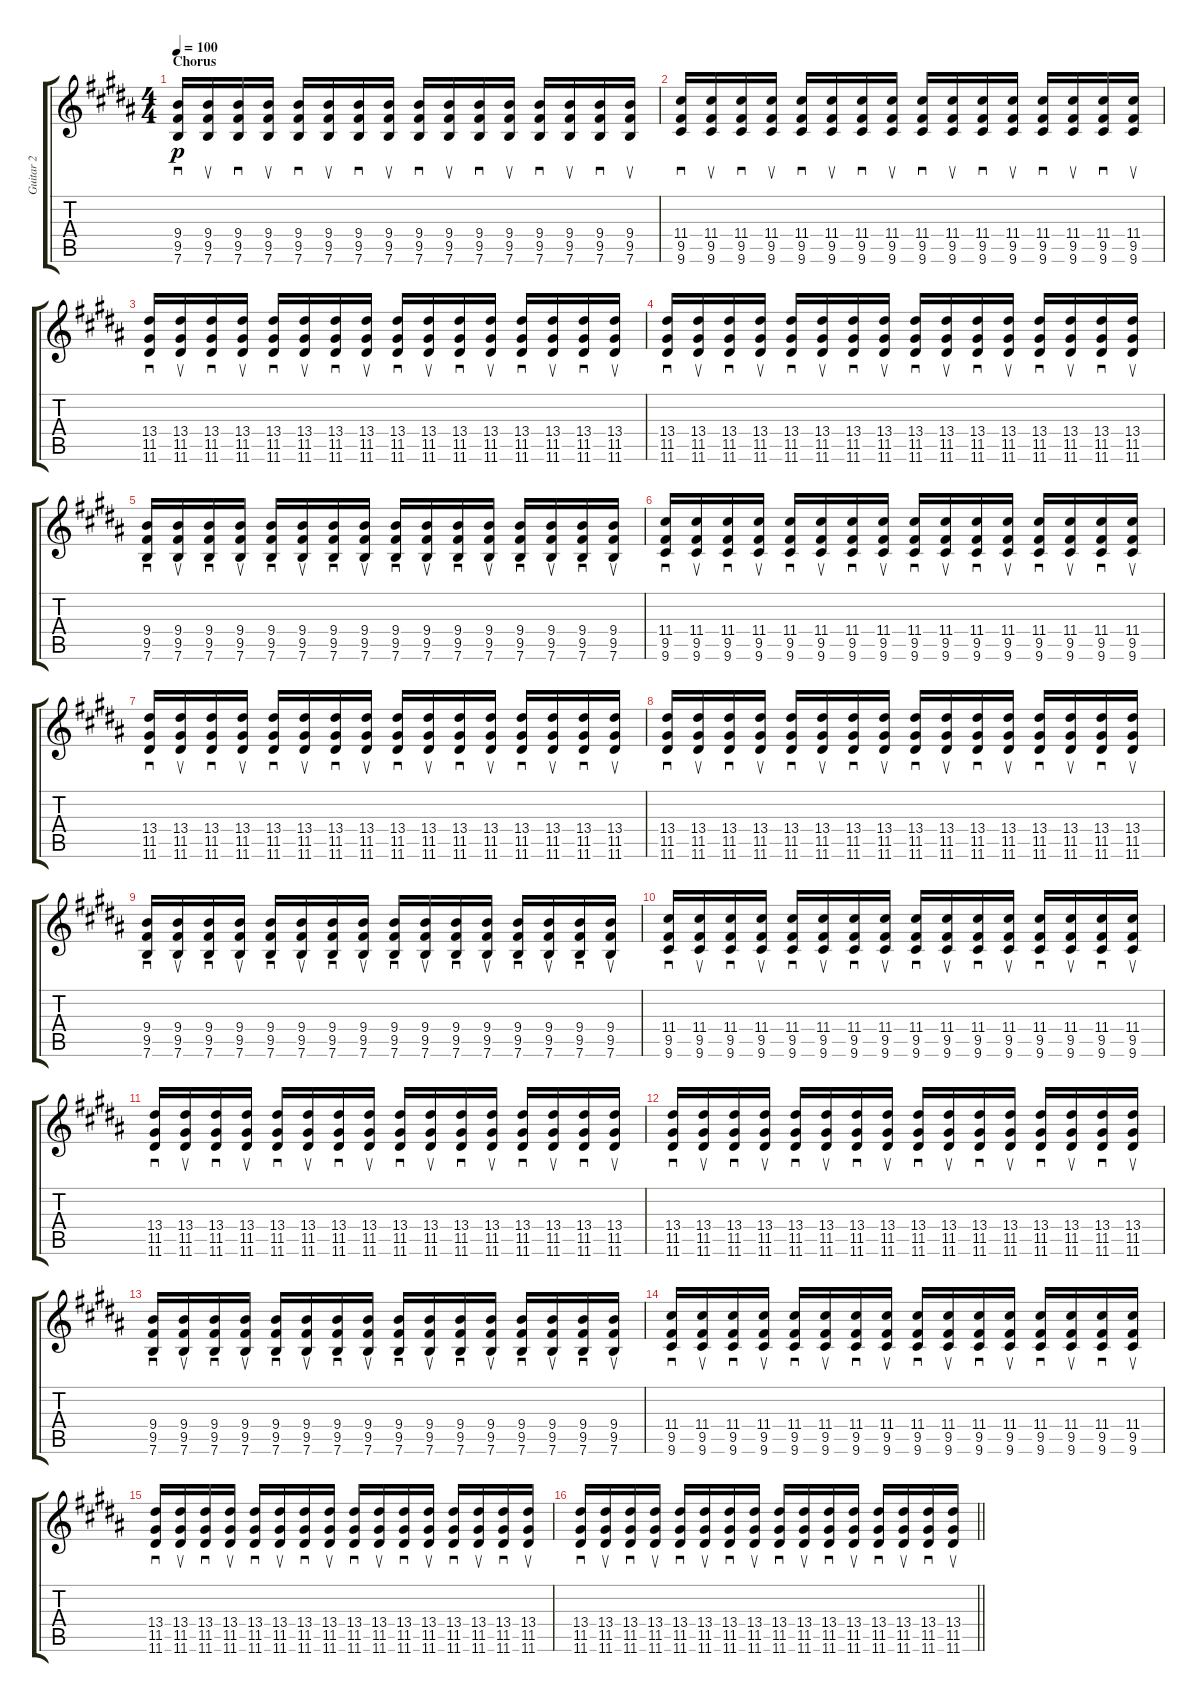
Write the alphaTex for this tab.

\track ("Guitar 2" "Guitar 2") {instrument distortionguitar}
\staff {score tabs}
\tuning (E4 B3 G3 D3 A2 E2) {hide}
\ts (4 4)
\section ("" "Chorus")
\tempo 100
\clef g2
\ks b
(9.4 9.5 7.6).16{sd dy p} (9.4 9.5 7.6).16{su} (9.4 9.5 7.6).16{sd} (9.4 9.5 7.6).16{su} (9.4 9.5 7.6).16{sd} (9.4 9.5 7.6).16{su} (9.4 9.5 7.6).16{sd} (9.4 9.5 7.6).16{su} (9.4 9.5 7.6).16{sd} (9.4 9.5 7.6).16{su} (9.4 9.5 7.6).16{sd} (9.4 9.5 7.6).16{su} (9.4 9.5 7.6).16{sd} (9.4 9.5 7.6).16{su} (9.4 9.5 7.6).16{sd} (9.4 9.5 7.6).16{su} |
(11.4 9.5 9.6).16{sd} (11.4 9.5 9.6).16{su} (11.4 9.5 9.6).16{sd} (11.4 9.5 9.6).16{su} (11.4 9.5 9.6).16{sd} (11.4 9.5 9.6).16{su} (11.4 9.5 9.6).16{sd} (11.4 9.5 9.6).16{su} (11.4 9.5 9.6).16{sd} (11.4 9.5 9.6).16{su} (11.4 9.5 9.6).16{sd} (11.4 9.5 9.6).16{su} (11.4 9.5 9.6).16{sd} (11.4 9.5 9.6).16{su} (11.4 9.5 9.6).16{sd} (11.4 9.5 9.6).16{su} |
(13.4 11.5 11.6).16{sd} (13.4 11.5 11.6).16{su} (13.4 11.5 11.6).16{sd} (13.4 11.5 11.6).16{su} (13.4 11.5 11.6).16{sd} (13.4 11.5 11.6).16{su} (13.4 11.5 11.6).16{sd} (13.4 11.5 11.6).16{su} (13.4 11.5 11.6).16{sd} (13.4 11.5 11.6).16{su} (13.4 11.5 11.6).16{sd} (13.4 11.5 11.6).16{su} (13.4 11.5 11.6).16{sd} (13.4 11.5 11.6).16{su} (13.4 11.5 11.6).16{sd} (13.4 11.5 11.6).16{su} |
(13.4 11.5 11.6).16{sd} (13.4 11.5 11.6).16{su} (13.4 11.5 11.6).16{sd} (13.4 11.5 11.6).16{su} (13.4 11.5 11.6).16{sd} (13.4 11.5 11.6).16{su} (13.4 11.5 11.6).16{sd} (13.4 11.5 11.6).16{su} (13.4 11.5 11.6).16{sd} (13.4 11.5 11.6).16{su} (13.4 11.5 11.6).16{sd} (13.4 11.5 11.6).16{su} (13.4 11.5 11.6).16{sd} (13.4 11.5 11.6).16{su} (13.4 11.5 11.6).16{sd} (13.4 11.5 11.6).16{su} |
(9.4 9.5 7.6).16{sd} (9.4 9.5 7.6).16{su} (9.4 9.5 7.6).16{sd} (9.4 9.5 7.6).16{su} (9.4 9.5 7.6).16{sd} (9.4 9.5 7.6).16{su} (9.4 9.5 7.6).16{sd} (9.4 9.5 7.6).16{su} (9.4 9.5 7.6).16{sd} (9.4 9.5 7.6).16{su} (9.4 9.5 7.6).16{sd} (9.4 9.5 7.6).16{su} (9.4 9.5 7.6).16{sd} (9.4 9.5 7.6).16{su} (9.4 9.5 7.6).16{sd} (9.4 9.5 7.6).16{su} |
(11.4 9.5 9.6).16{sd} (11.4 9.5 9.6).16{su} (11.4 9.5 9.6).16{sd} (11.4 9.5 9.6).16{su} (11.4 9.5 9.6).16{sd} (11.4 9.5 9.6).16{su} (11.4 9.5 9.6).16{sd} (11.4 9.5 9.6).16{su} (11.4 9.5 9.6).16{sd} (11.4 9.5 9.6).16{su} (11.4 9.5 9.6).16{sd} (11.4 9.5 9.6).16{su} (11.4 9.5 9.6).16{sd} (11.4 9.5 9.6).16{su} (11.4 9.5 9.6).16{sd} (11.4 9.5 9.6).16{su} |
(13.4 11.5 11.6).16{sd} (13.4 11.5 11.6).16{su} (13.4 11.5 11.6).16{sd} (13.4 11.5 11.6).16{su} (13.4 11.5 11.6).16{sd} (13.4 11.5 11.6).16{su} (13.4 11.5 11.6).16{sd} (13.4 11.5 11.6).16{su} (13.4 11.5 11.6).16{sd} (13.4 11.5 11.6).16{su} (13.4 11.5 11.6).16{sd} (13.4 11.5 11.6).16{su} (13.4 11.5 11.6).16{sd} (13.4 11.5 11.6).16{su} (13.4 11.5 11.6).16{sd} (13.4 11.5 11.6).16{su} |
(13.4 11.5 11.6).16{sd} (13.4 11.5 11.6).16{su} (13.4 11.5 11.6).16{sd} (13.4 11.5 11.6).16{su} (13.4 11.5 11.6).16{sd} (13.4 11.5 11.6).16{su} (13.4 11.5 11.6).16{sd} (13.4 11.5 11.6).16{su} (13.4 11.5 11.6).16{sd} (13.4 11.5 11.6).16{su} (13.4 11.5 11.6).16{sd} (13.4 11.5 11.6).16{su} (13.4 11.5 11.6).16{sd} (13.4 11.5 11.6).16{su} (13.4 11.5 11.6).16{sd} (13.4 11.5 11.6).16{su} |
(9.4 9.5 7.6).16{sd} (9.4 9.5 7.6).16{su} (9.4 9.5 7.6).16{sd} (9.4 9.5 7.6).16{su} (9.4 9.5 7.6).16{sd} (9.4 9.5 7.6).16{su} (9.4 9.5 7.6).16{sd} (9.4 9.5 7.6).16{su} (9.4 9.5 7.6).16{sd} (9.4 9.5 7.6).16{su} (9.4 9.5 7.6).16{sd} (9.4 9.5 7.6).16{su} (9.4 9.5 7.6).16{sd} (9.4 9.5 7.6).16{su} (9.4 9.5 7.6).16{sd} (9.4 9.5 7.6).16{su} |
(11.4 9.5 9.6).16{sd} (11.4 9.5 9.6).16{su} (11.4 9.5 9.6).16{sd} (11.4 9.5 9.6).16{su} (11.4 9.5 9.6).16{sd} (11.4 9.5 9.6).16{su} (11.4 9.5 9.6).16{sd} (11.4 9.5 9.6).16{su} (11.4 9.5 9.6).16{sd} (11.4 9.5 9.6).16{su} (11.4 9.5 9.6).16{sd} (11.4 9.5 9.6).16{su} (11.4 9.5 9.6).16{sd} (11.4 9.5 9.6).16{su} (11.4 9.5 9.6).16{sd} (11.4 9.5 9.6).16{su} |
(13.4 11.5 11.6).16{sd} (13.4 11.5 11.6).16{su} (13.4 11.5 11.6).16{sd} (13.4 11.5 11.6).16{su} (13.4 11.5 11.6).16{sd} (13.4 11.5 11.6).16{su} (13.4 11.5 11.6).16{sd} (13.4 11.5 11.6).16{su} (13.4 11.5 11.6).16{sd} (13.4 11.5 11.6).16{su} (13.4 11.5 11.6).16{sd} (13.4 11.5 11.6).16{su} (13.4 11.5 11.6).16{sd} (13.4 11.5 11.6).16{su} (13.4 11.5 11.6).16{sd} (13.4 11.5 11.6).16{su} |
(13.4 11.5 11.6).16{sd} (13.4 11.5 11.6).16{su} (13.4 11.5 11.6).16{sd} (13.4 11.5 11.6).16{su} (13.4 11.5 11.6).16{sd} (13.4 11.5 11.6).16{su} (13.4 11.5 11.6).16{sd} (13.4 11.5 11.6).16{su} (13.4 11.5 11.6).16{sd} (13.4 11.5 11.6).16{su} (13.4 11.5 11.6).16{sd} (13.4 11.5 11.6).16{su} (13.4 11.5 11.6).16{sd} (13.4 11.5 11.6).16{su} (13.4 11.5 11.6).16{sd} (13.4 11.5 11.6).16{su} |
(9.4 9.5 7.6).16{sd} (9.4 9.5 7.6).16{su} (9.4 9.5 7.6).16{sd} (9.4 9.5 7.6).16{su} (9.4 9.5 7.6).16{sd} (9.4 9.5 7.6).16{su} (9.4 9.5 7.6).16{sd} (9.4 9.5 7.6).16{su} (9.4 9.5 7.6).16{sd} (9.4 9.5 7.6).16{su} (9.4 9.5 7.6).16{sd} (9.4 9.5 7.6).16{su} (9.4 9.5 7.6).16{sd} (9.4 9.5 7.6).16{su} (9.4 9.5 7.6).16{sd} (9.4 9.5 7.6).16{su} |
(11.4 9.5 9.6).16{sd} (11.4 9.5 9.6).16{su} (11.4 9.5 9.6).16{sd} (11.4 9.5 9.6).16{su} (11.4 9.5 9.6).16{sd} (11.4 9.5 9.6).16{su} (11.4 9.5 9.6).16{sd} (11.4 9.5 9.6).16{su} (11.4 9.5 9.6).16{sd} (11.4 9.5 9.6).16{su} (11.4 9.5 9.6).16{sd} (11.4 9.5 9.6).16{su} (11.4 9.5 9.6).16{sd} (11.4 9.5 9.6).16{su} (11.4 9.5 9.6).16{sd} (11.4 9.5 9.6).16{su} |
(13.4 11.5 11.6).16{sd} (13.4 11.5 11.6).16{su} (13.4 11.5 11.6).16{sd} (13.4 11.5 11.6).16{su} (13.4 11.5 11.6).16{sd} (13.4 11.5 11.6).16{su} (13.4 11.5 11.6).16{sd} (13.4 11.5 11.6).16{su} (13.4 11.5 11.6).16{sd} (13.4 11.5 11.6).16{su} (13.4 11.5 11.6).16{sd} (13.4 11.5 11.6).16{su} (13.4 11.5 11.6).16{sd} (13.4 11.5 11.6).16{su} (13.4 11.5 11.6).16{sd} (13.4 11.5 11.6).16{su} |
\barLineRight lightlight
(13.4 11.5 11.6).16{sd} (13.4 11.5 11.6).16{su} (13.4 11.5 11.6).16{sd} (13.4 11.5 11.6).16{su} (13.4 11.5 11.6).16{sd} (13.4 11.5 11.6).16{su} (13.4 11.5 11.6).16{sd} (13.4 11.5 11.6).16{su} (13.4 11.5 11.6).16{sd} (13.4 11.5 11.6).16{su} (13.4 11.5 11.6).16{sd} (13.4 11.5 11.6).16{su} (13.4 11.5 11.6).16{sd} (13.4 11.5 11.6).16{su} (13.4 11.5 11.6).16{sd} (13.4 11.5 11.6).16{su}
